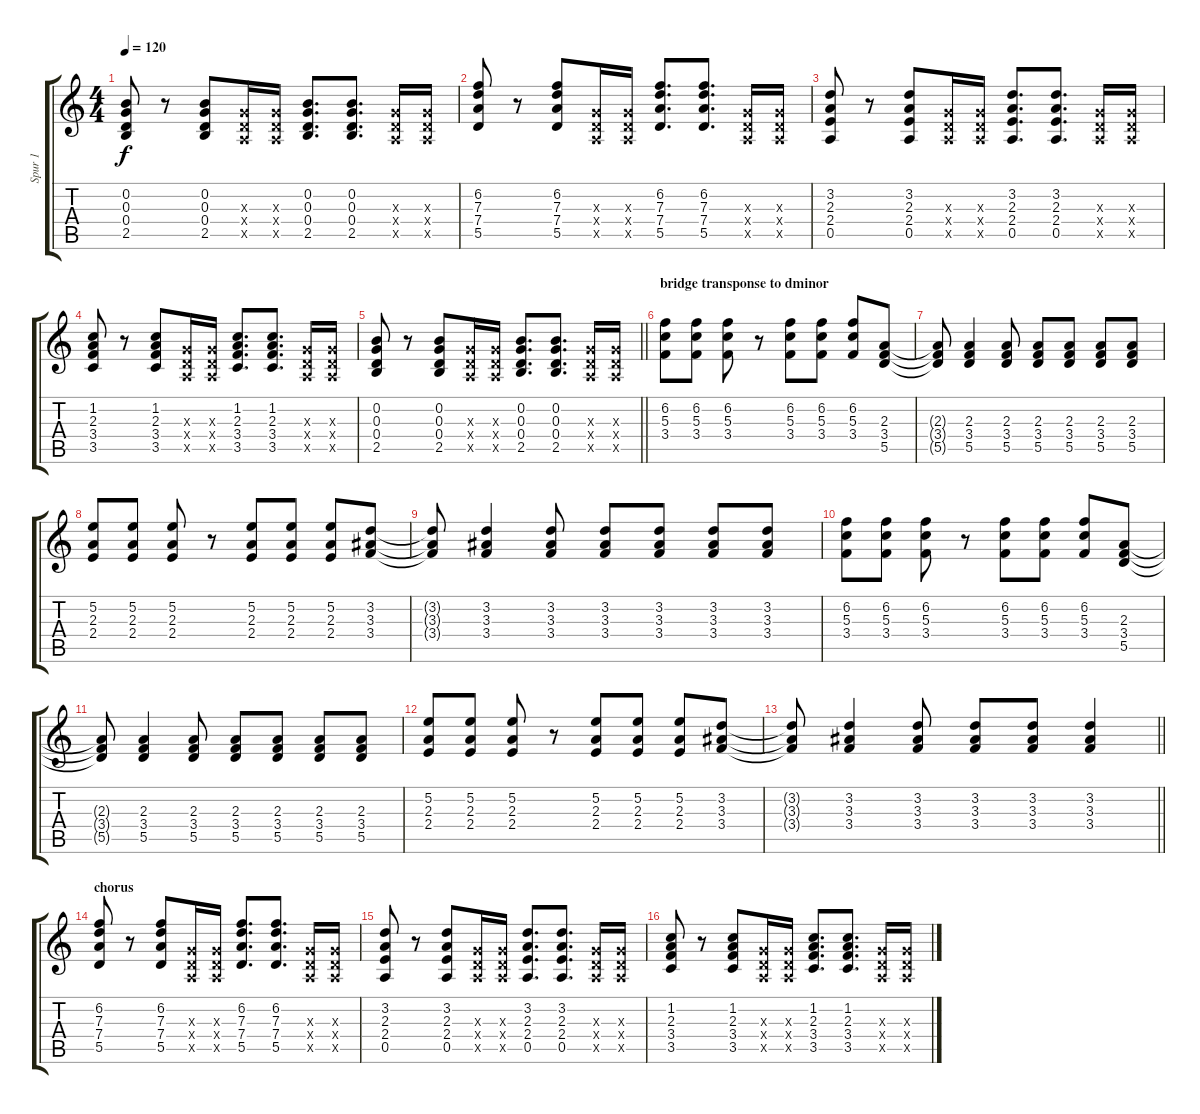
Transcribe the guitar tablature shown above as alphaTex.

\track ("Spur 1" "Spur 1") {instrument electricguitarclean}
\staff {score tabs}
\tuning (E4 B3 G3 D3 A2 E2) {hide}
\ts (4 4)
\tempo 120
\clef g2
\ks c
(0.2 0.3 0.4 2.5).8{dy f} r.8 (0.2 0.3 0.4 2.5).8 (0.3{x} 0.4{x} 0.5{x}).16 (0.3{x} 0.4{x} 0.5{x}).16 (0.2 0.3 0.4 2.5).8{d} (0.2 0.3 0.4 2.5).8{d} (0.3{x} 0.4{x} 0.5{x}).16 (0.3{x} 0.4{x} 0.5{x}).16 |
(6.2 7.3 7.4 5.5).8 r.8 (6.2 7.3 7.4 5.5).8 (0.3{x} 0.4{x} 0.5{x}).16 (0.3{x} 0.4{x} 0.5{x}).16 (6.2 7.3 7.4 5.5).8{d} (6.2 7.3 7.4 5.5).8{d} (0.3{x} 0.4{x} 0.5{x}).16 (0.3{x} 0.4{x} 0.5{x}).16 |
(3.2 2.3 2.4 0.5).8 r.8 (3.2 2.3 2.4 0.5).8 (0.3{x} 0.4{x} 0.5{x}).16 (0.3{x} 0.4{x} 0.5{x}).16 (3.2 2.3 2.4 0.5).8{d} (3.2 2.3 2.4 0.5).8{d} (0.3{x} 0.4{x} 0.5{x}).16 (0.3{x} 0.4{x} 0.5{x}).16 |
(1.2 2.3 3.4 3.5).8 r.8 (1.2 2.3 3.4 3.5).8 (0.3{x} 0.4{x} 0.5{x}).16 (0.3{x} 0.4{x} 0.5{x}).16 (1.2 2.3 3.4 3.5).8{d} (1.2 2.3 3.4 3.5).8{d} (0.3{x} 0.4{x} 0.5{x}).16 (0.3{x} 0.4{x} 0.5{x}).16 |
\barLineRight lightlight
(0.2 0.3 0.4 2.5).8 r.8 (0.2 0.3 0.4 2.5).8 (0.3{x} 0.4{x} 0.5{x}).16 (0.3{x} 0.4{x} 0.5{x}).16 (0.2 0.3 0.4 2.5).8{d} (0.2 0.3 0.4 2.5).8{d} (0.3{x} 0.4{x} 0.5{x}).16 (0.3{x} 0.4{x} 0.5{x}).16 |
\section ("" "bridge transponse to dminor")
(6.2 5.3 3.4).8 (6.2 5.3 3.4).8 (6.2 5.3 3.4).8 r.8 (6.2 5.3 3.4).8 (6.2 5.3 3.4).8 (6.2 5.3 3.4).8 (2.3 3.4 5.5).8 |
(2.3{t} 3.4{t} 5.5{t}).8 (2.3 3.4 5.5).4 (2.3 3.4 5.5).8 (2.3 3.4 5.5).8 (2.3 3.4 5.5).8 (2.3 3.4 5.5).8 (2.3 3.4 5.5).8 |
(5.2 2.3 2.4).8 (5.2 2.3 2.4).8 (5.2 2.3 2.4).8 r.8 (5.2 2.3 2.4).8 (5.2 2.3 2.4).8 (5.2 2.3 2.4).8 (3.2 3.3 3.4).8 |
(3.2{t} 3.3{t} 3.4{t}).8 (3.2 3.3 3.4).4 (3.2 3.3 3.4).8 (3.2 3.3 3.4).8 (3.2 3.3 3.4).8 (3.2 3.3 3.4).8 (3.2 3.3 3.4).8 |
(6.2 5.3 3.4).8 (6.2 5.3 3.4).8 (6.2 5.3 3.4).8 r.8 (6.2 5.3 3.4).8 (6.2 5.3 3.4).8 (6.2 5.3 3.4).8 (2.3 3.4 5.5).8 |
(2.3{t} 3.4{t} 5.5{t}).8 (2.3 3.4 5.5).4 (2.3 3.4 5.5).8 (2.3 3.4 5.5).8 (2.3 3.4 5.5).8 (2.3 3.4 5.5).8 (2.3 3.4 5.5).8 |
(5.2 2.3 2.4).8 (5.2 2.3 2.4).8 (5.2 2.3 2.4).8 r.8 (5.2 2.3 2.4).8 (5.2 2.3 2.4).8 (5.2 2.3 2.4).8 (3.2 3.3 3.4).8 |
\barLineRight lightlight
(3.2{t} 3.3{t} 3.4{t}).8 (3.2 3.3 3.4).4 (3.2 3.3 3.4).8 (3.2 3.3 3.4).8 (3.2 3.3 3.4).8 (3.2 3.3 3.4).4 |
\section ("" "chorus")
(6.2 7.3 7.4 5.5).8 r.8 (6.2 7.3 7.4 5.5).8 (0.3{x} 0.4{x} 0.5{x}).16 (0.3{x} 0.4{x} 0.5{x}).16 (6.2 7.3 7.4 5.5).8{d} (6.2 7.3 7.4 5.5).8{d} (0.3{x} 0.4{x} 0.5{x}).16 (0.3{x} 0.4{x} 0.5{x}).16 |
(3.2 2.3 2.4 0.5).8 r.8 (3.2 2.3 2.4 0.5).8 (0.3{x} 0.4{x} 0.5{x}).16 (0.3{x} 0.4{x} 0.5{x}).16 (3.2 2.3 2.4 0.5).8{d} (3.2 2.3 2.4 0.5).8{d} (0.3{x} 0.4{x} 0.5{x}).16 (0.3{x} 0.4{x} 0.5{x}).16 |
(1.2 2.3 3.4 3.5).8 r.8 (1.2 2.3 3.4 3.5).8 (0.3{x} 0.4{x} 0.5{x}).16 (0.3{x} 0.4{x} 0.5{x}).16 (1.2 2.3 3.4 3.5).8{d} (1.2 2.3 3.4 3.5).8{d} (0.3{x} 0.4{x} 0.5{x}).16 (0.3{x} 0.4{x} 0.5{x}).16
